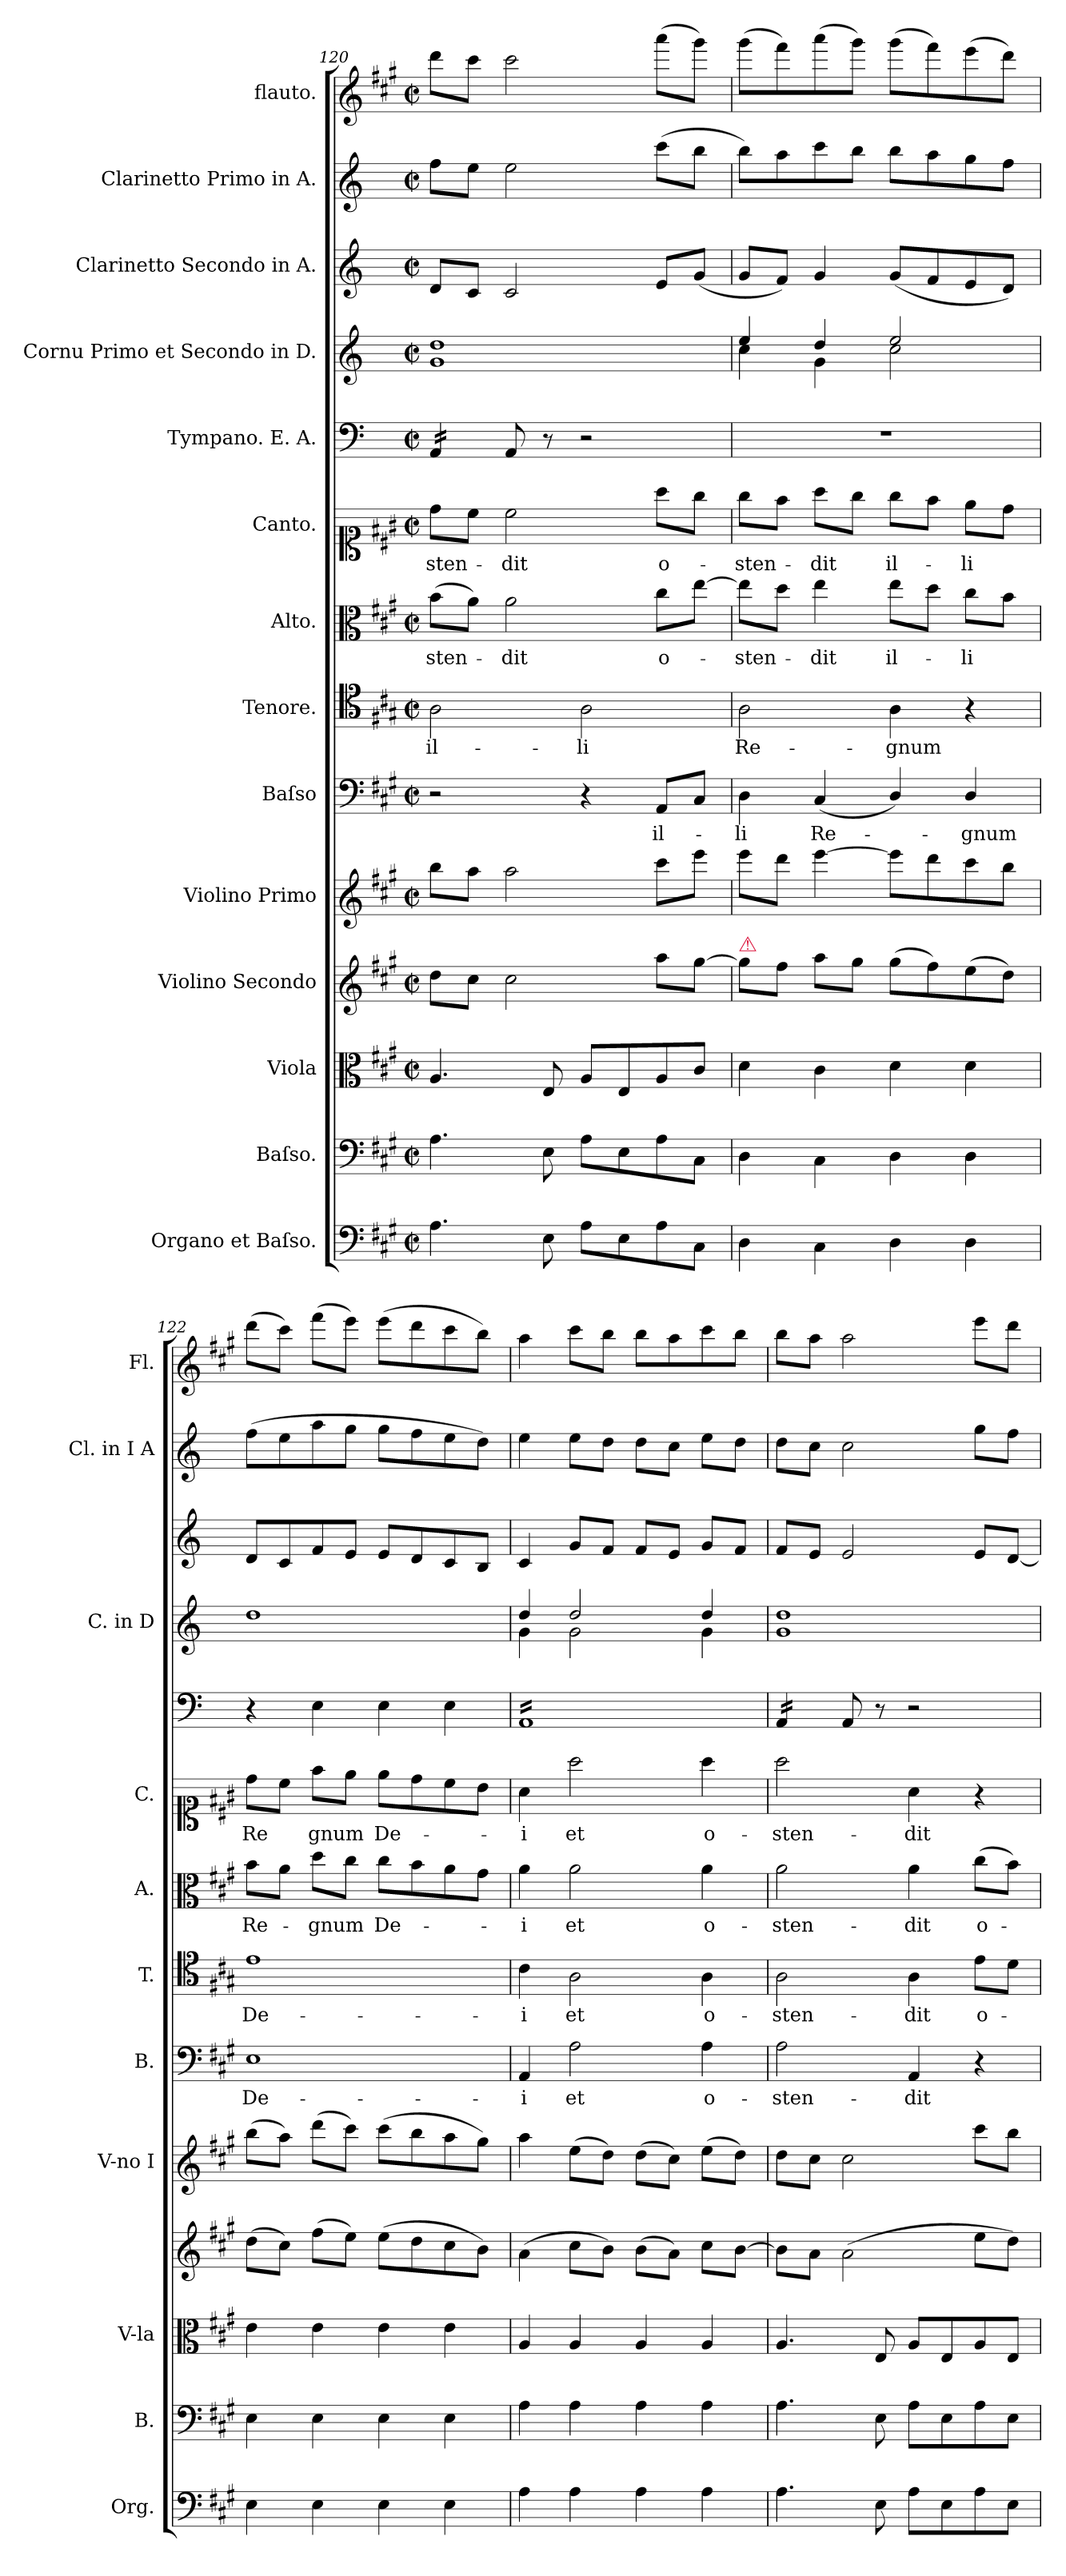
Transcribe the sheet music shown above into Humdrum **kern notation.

**kern	**kern	**kern	**kern	**kern	**kern	**text	**kern	**text	**kern	**text	**kern	**text	**kern	**kern	**kern	**kern	**kern
*part14	*part13	*part12	*part11	*part10	*part9	*part9	*part8	*part8	*part7	*part7	*part6	*part6	*part5	*part4	*part3	*part2	*part1
*staff14	*staff13	*staff12	*staff11	*staff10	*staff9	*staff9	*staff8	*staff8	*staff7	*staff7	*staff6	*staff6	*staff5	*staff4	*staff3	*staff2	*staff1
*I"Organo et Baſso.	*I"Baſso.	*I"Viola	*I"Violino Secondo	*I"Violino Primo	*I"Baſso	*	*I"Tenore.	*	*I"Alto.	*	*I"Canto.	*	*I"Tympano. E. A.	*I"Cornu Primo et Secondo in D.	*I"Clarinetto Secondo in A.	*I"Clarinetto Primo in A.	*I"flauto.
*I'Org.	*I'B.	*I'V-la	*	*I'V-no I	*I'B.	*	*I'T.	*	*I'A.	*	*I'C.	*	*	*I'C. in D	*	*I'Cl. in I A	*I'Fl.
*clefF4	*clefF4	*clefC3	*clefG2	*clefG2	*clefF4	*	*clefC4	*	*clefC3	*	*clefC1	*	*clefF4	*clefG2	*clefG2	*clefG2	*clefG2
*	*	*	*	*	*	*	*	*	*	*	*	*	*	*ITrd6c10	*ITrd2c3	*ITrd2c3	*
*k[f#c#g#]	*k[f#c#g#]	*k[f#c#g#]	*k[f#c#g#]	*k[f#c#g#]	*k[f#c#g#]	*	*k[f#c#g#]	*	*k[f#c#g#]	*	*k[f#c#g#]	*	*k[]	*k[f#c#]	*k[f#c#g#]	*k[f#c#g#]	*k[f#c#g#]
*M2/2	*M2/2	*M2/2	*M2/2	*M2/2	*M2/2	*	*M2/2	*	*M2/2	*	*M2/2	*	*M2/2	*M2/2	*M2/2	*M2/2	*M2/2
*met(c|)	*met(c|)	*met(c|)	*met(c|)	*met(c|)	*met(c|)	*	*met(c|)	*	*met(c|)	*	*met(c|)	*	*met(c|)	*met(c|)	*met(c|)	*met(c|)	*met(c|)
=120	=120	=120	=120	=120	=120	=120	=120	=120	=120	=120	=120	=120	=120	=120	=120	=120	=120
*	*	*	*	*	*	*	*	*	*	*	*	*	*tremolo	*	*	*	*
4.A\	4.A\	4.A/	8dd\L	8bb\L	2r	.	2A\	il-	(8b\L	-sten-	8dd\L	-sten-	16AA/LL	1A 1e	8B/L	8dd\L	8ddd\L
.	.	.	.	.	.	.	.	.	.	.	.	.	16AA/	.	.	.	.
.	.	.	8cc#\J	8aa\J	.	.	.	.	8a\J)	.	8cc#\J	.	16AA/	.	8A/J	8cc#\J	8ccc#\J
.	.	.	.	.	.	.	.	.	.	.	.	.	16AA/JJ	.	.	.	.
*	*	*	*	*	*	*	*	*	*	*	*	*	*Xtremolo	*	*	*	*
.	.	.	2cc#\	2aa\	.	.	.	.	2a\	-dit	2cc#\	-dit	8AA/	.	2A/	2cc#\	2ccc#\
8E\	8E\	8E/	.	.	.	.	.	.	.	.	.	.	8r	.	.	.	.
8A\L	8A\L	8A/L	.	.	4r	.	2A\	-li	.	.	.	.	2r	.	.	.	.
8E\	8E\	8E/	.	.	.	.	.	.	.	.	.	.	.	.	.	.	.
!	!	!	!	!	!	!	!	!	!	!LO:LY:i	!	!LO:LY:i	!	!	!	!	!
8A\	8A\	8A/	8aa\L	8ccc#\L	8AA/L	il-	.	.	8cc#\L	o-	8aa\L	o-	.	.	8c#/L	(8aa\L	(8aaa\L
8C#\J	8C#\J	8c#/J	[8gg#\J	8eee\J	8C#/J	.	.	.	[8ee\J	.	8gg#\J	.	.	.	(8e/J	8gg#\J	8ggg#\J)
=121	=121	=121	=121	=121	=121	=121	=121	=121	=121	=121	=121	=121	=121	=121	=121	=121	=121
!	!	!	!LO:TX:a:color=crimson:t=⚠	!	!	!	!	!	!	!	!	!	!	!	!	!	!
!	!	!	!	!	!	!	!	!	!	!LO:LY:i	!	!LO:LY:i	!	!	!	!	!
*	*	*	*	*	*	*	*	*	*	*	*	*	*	*^	*	*	*
4D\	4D\	4d\	8gg#\L]	8eee\L	4D\	-li	2A\	Re-	8ee\L]	-sten-	8gg#\L	-sten-	1r	4f#/	4d\	8e/L	8gg#\L)	(8ggg#\L
.	.	.	8ff#\J	8ddd\J	.	.	.	.	8dd\J	.	8ff#\J	.	.	.	.	8d/J)	8ff#\	8fff#\)
!	!	!	!	!	!	!	!	!	!	!LO:LY:i	!	!LO:LY:i	!	!	!	!	!	!
4C#\	4C#\	4c#\	8aa\L	[4eee\	(4C#/	Re-	.	.	4ee\	-dit	8aa\L	-dit	.	4e/	4A\	4e/	8aa\	(8aaa\
.	.	.	8gg#\J	.	.	.	.	.	.	.	8gg#\J	.	.	.	.	.	8gg#\J	8ggg#\J)
4D\	4D\	4d\	(8gg#\L	8eee\L]	4D/)	.	4A\	-gnum	8ee\L	il-	8gg#\L	il-	.	2f#/	2d\	(8e/L	8gg#\L	(8ggg#\L
.	.	.	8ff#\)	8ddd\	.	.	.	.	8dd\J	.	8ff#\J	.	.	.	.	8d/	8ff#\	8fff#\)
4D\	4D\	4d\	(8ee\	8ccc#\	4D/	-gnum	4r	.	8cc#\L	-li	8ee\L	-li	.	.	.	8c#/	8ee\	(8eee\
.	.	.	8dd\J)	8bb\J	.	.	.	.	8b\J	.	8dd\J	.	.	.	.	8B/J)	8dd\J	8ddd\J)
*	*	*	*	*	*	*	*	*	*	*	*	*	*	*v	*v	*	*	*
=122	=122	=122	=122	=122	=122	=122	=122	=122	=122	=122	=122	=122	=122	=122	=122	=122	=122
4E\	4E\	4e\	(8dd\L	(8bb\L	1E	De-	1e	De-	8b\L	Re-	8dd\L	Re	4r	1e	8B/L	(8dd\L	(8ddd\L
.	.	.	8cc#\J)	8aa\J)	.	.	.	.	8a\J	.	8cc#\J	.	.	.	8A/	8cc#\	8ccc#\J)
4E\	4E\	4e\	(8ff#\L	(8ddd\L	.	.	.	.	8dd\L	-gnum	8ff#\L	gnum	4E\	.	8d/	8ff#\	(8fff#\L
.	.	.	8ee\J)	8ccc#\J)	.	.	.	.	8cc#\J	.	8ee\J	.	.	.	8c#/J	8ee\J	8eee\J)
4E\	4E\	4e\	(8ee\L	(8ccc#\L	.	.	.	.	8cc#\L	De-	8ee\L	De-	4E\	.	8c#/L	8ee\L	(8eee\L
.	.	.	8dd\	8bb\	.	.	.	.	8b\	.	8dd\	.	.	.	8B/	8dd\	8ddd\
4E\	4E\	4e\	8cc#\	8aa\	.	.	.	.	8a\	.	8cc#\	.	4E\	.	8A/	8cc#\	8ccc#\
.	.	.	8b\J)	8gg#\J)	.	.	.	.	8g#\J	.	8b\J	.	.	.	8G#/J	8b\J)	8bb\J)
=123	=123	=123	=123	=123	=123	=123	=123	=123	=123	=123	=123	=123	=123	=123	=123	=123	=123
*	*	*	*	*	*	*	*	*	*	*	*	*	*	*^	*	*	*
*	*	*	*	*	*	*	*	*	*	*	*	*	*tremolo	*	*	*	*	*
4A\	4A\	4A/	(4a\	4aa\	4AA/	-i	4c#\	-i	4a\	-i	4a\	-i	16AA/LL	4e/	4A\	4A/	4cc#\	4aa\
.	.	.	.	.	.	.	.	.	.	.	.	.	16AA/	.	.	.	.	.
.	.	.	.	.	.	.	.	.	.	.	.	.	16AA/	.	.	.	.	.
.	.	.	.	.	.	.	.	.	.	.	.	.	16AA/	.	.	.	.	.
4A\	4A\	4A/	8cc#\L	(8ee\L	2A\	et	2A\	et	2a\	et	2aa\	et	16AA/	2e/	2A\	8e/L	8cc#\L	8ccc#\L
.	.	.	.	.	.	.	.	.	.	.	.	.	16AA/	.	.	.	.	.
.	.	.	8b\J)	8dd\J)	.	.	.	.	.	.	.	.	16AA/	.	.	8d/J	8b\J	8bb\J
.	.	.	.	.	.	.	.	.	.	.	.	.	16AA/	.	.	.	.	.
4A\	4A\	4A/	(8b\L	(8dd\L	.	.	.	.	.	.	.	.	16AA/	.	.	8d/L	8b\L	8bb\L
.	.	.	.	.	.	.	.	.	.	.	.	.	16AA/	.	.	.	.	.
.	.	.	8a\J)	8cc#\J)	.	.	.	.	.	.	.	.	16AA/	.	.	8c#/J	8a\J	8aa\
.	.	.	.	.	.	.	.	.	.	.	.	.	16AA/	.	.	.	.	.
4A\	4A\	4A/	8cc#\L	(8ee\L	4A\	o-	4A\	o-	4a\	o-	4aa\	o-	16AA/	4e/	4A\	8e/L	8cc#\L	8ccc#\
.	.	.	.	.	.	.	.	.	.	.	.	.	16AA/	.	.	.	.	.
.	.	.	[8b\J	8dd\J)	.	.	.	.	.	.	.	.	16AA/	.	.	8d/J	8b\J	8bb\J
.	.	.	.	.	.	.	.	.	.	.	.	.	16AA/JJ	.	.	.	.	.
*	*	*	*	*	*	*	*	*	*	*	*	*	*	*v	*v	*	*	*
=124	=124	=124	=124	=124	=124	=124	=124	=124	=124	=124	=124	=124	=124	=124	=124	=124	=124
4.A\	4.A\	4.A/	8b\L]	8dd\L	2A\	-sten-	2A\	-sten-	2a\	-sten-	2aa\	-sten-	16AA/LL	1A 1e	8d/L	8b\L	8bb\L
.	.	.	.	.	.	.	.	.	.	.	.	.	16AA/	.	.	.	.
.	.	.	8a\J	8cc#\J	.	.	.	.	.	.	.	.	16AA/	.	8c#/J	8a\J	8aa\J
.	.	.	.	.	.	.	.	.	.	.	.	.	16AA/JJ	.	.	.	.
*	*	*	*	*	*	*	*	*	*	*	*	*	*Xtremolo	*	*	*	*
.	.	.	(2a\	2cc#\	.	.	.	.	.	.	.	.	8AA/	.	2c#/	2a\	2aa\
8E\	8E\	8E/	.	.	.	.	.	.	.	.	.	.	8r	.	.	.	.
8A\L	8A\L	8A/L	.	.	4AA/	-dit	4A\	-dit	4a\	-dit	4a\	-dit	2r	.	.	.	.
8E\	8E\	8E/	.	.	.	.	.	.	.	.	.	.	.	.	.	.	.
8A\	8A\	8A/	8ee\L	8ccc#\L	4r	.	8e\L	o-	(8cc#\L	o-	4r	.	.	.	8c#/L	8ee\L	8eee\L
8E\J	8E\J	8E/J	8dd\J)	8bb\J	.	.	8d\J	.	8b\J)	.	.	.	.	.	[8B/J	8dd\J	8ddd\J
=	=	=	=	=	=	=	=	=	=	=	=	=	=	=	=	=	=
*-	*-	*-	*-	*-	*-	*-	*-	*-	*-	*-	*-	*-	*-	*-	*-	*-	*-
